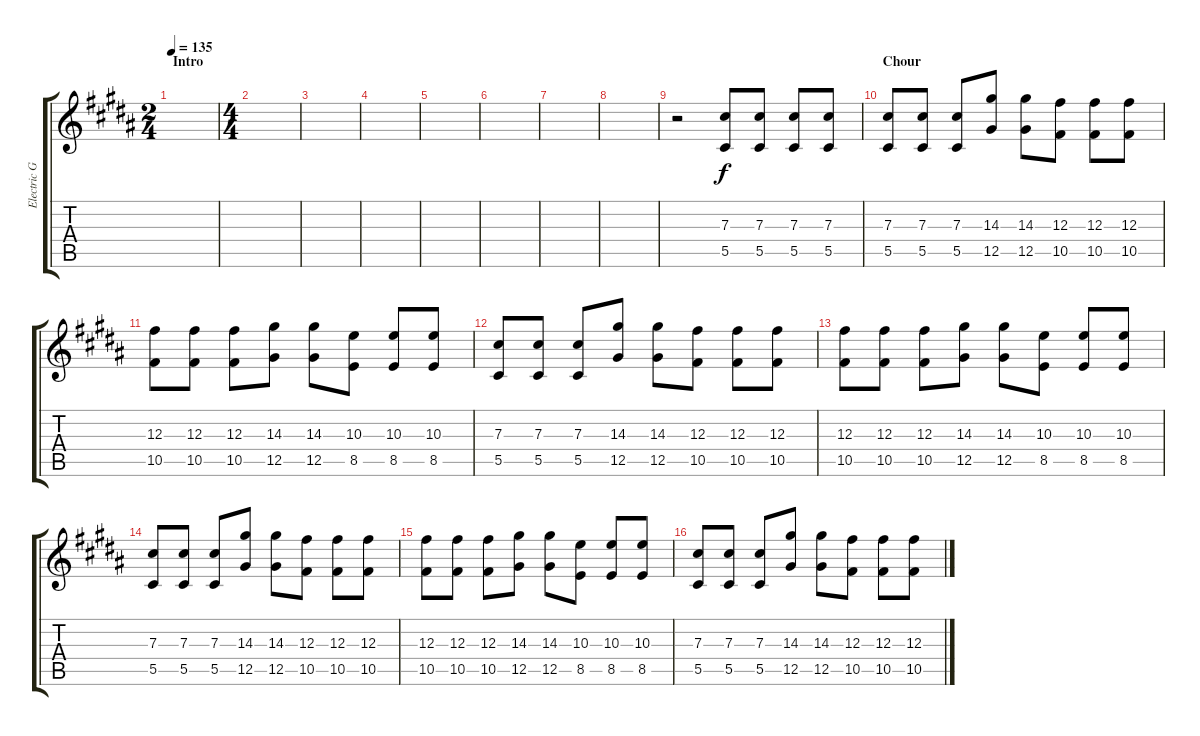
\track ("Electric Guitar" "Electric G") {instrument distortionguitar}
\staff {score tabs}
\tuning (Eb4 Bb3 Gb3 Db3 Ab2 Db2) {hide}
\ts (2 4)
\section ("" "Intro")
\tempo 135
\clef g2
\ks b
|
\ts (4 4)
|
|
|
|
|
|
|
r.2 (7.3 5.5).8 (7.3 5.5).8 (7.3 5.5).8 (7.3 5.5).8 |
\section ("" "Chour")
(7.3 5.5).8 (7.3 5.5).8 (7.3 5.5).8 (14.3 12.5).8 (14.3 12.5).8 (12.3 10.5).8 (12.3 10.5).8 (12.3 10.5).8 |
(12.3 10.5).8 (12.3 10.5).8 (12.3 10.5).8 (14.3 12.5).8 (14.3 12.5).8 (10.3 8.5).8 (10.3 8.5).8 (10.3 8.5).8 |
(7.3 5.5).8 (7.3 5.5).8 (7.3 5.5).8 (14.3 12.5).8 (14.3 12.5).8 (12.3 10.5).8 (12.3 10.5).8 (12.3 10.5).8 |
(12.3 10.5).8 (12.3 10.5).8 (12.3 10.5).8 (14.3 12.5).8 (14.3 12.5).8 (10.3 8.5).8 (10.3 8.5).8 (10.3 8.5).8 |
(7.3 5.5).8 (7.3 5.5).8 (7.3 5.5).8 (14.3 12.5).8 (14.3 12.5).8 (12.3 10.5).8 (12.3 10.5).8 (12.3 10.5).8 |
(12.3 10.5).8 (12.3 10.5).8 (12.3 10.5).8 (14.3 12.5).8 (14.3 12.5).8 (10.3 8.5).8 (10.3 8.5).8 (10.3 8.5).8 |
(7.3 5.5).8 (7.3 5.5).8 (7.3 5.5).8 (14.3 12.5).8 (14.3 12.5).8 (12.3 10.5).8 (12.3 10.5).8 (12.3 10.5).8
